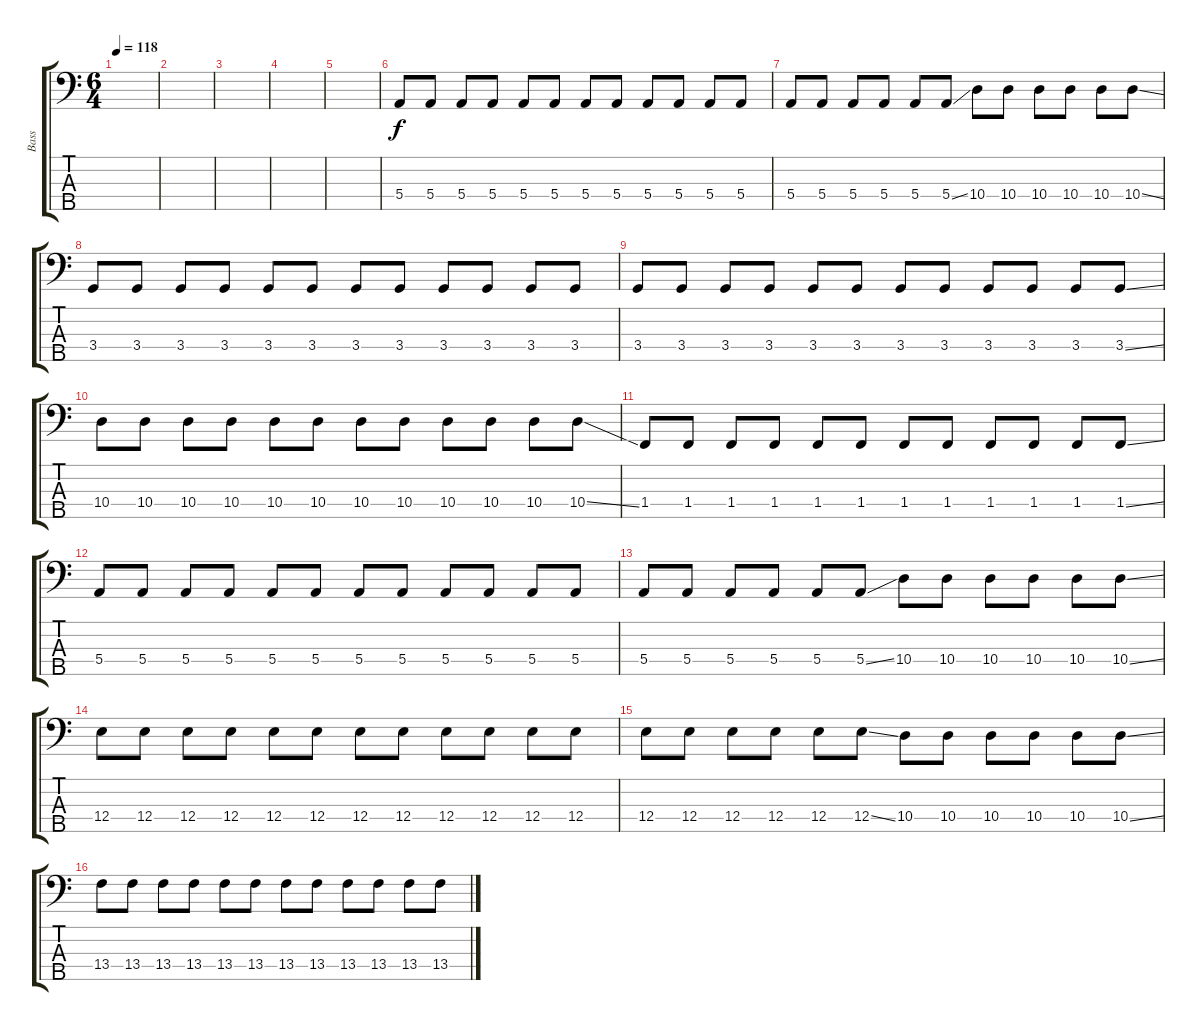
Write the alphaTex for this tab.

\track ("Bass" "Bass") {instrument electricbassfinger}
\staff {score tabs}
\tuning (G2 D2 A1 E1 A0) {hide}
\ts (6 4)
\tempo 118
\clef f4
\ks c
|
|
|
|
|
\section ("" "")
5.4.8 5.4.8 5.4.8 5.4.8 5.4.8 5.4.8 5.4.8 5.4.8 5.4.8 5.4.8 5.4.8 5.4.8 |
5.4.8 5.4.8 5.4.8 5.4.8 5.4.8 5.4{ss}.8 10.4.8 10.4.8 10.4.8 10.4.8 10.4.8 10.4{ss}.8 |
3.4.8 3.4.8 3.4.8 3.4.8 3.4.8 3.4.8 3.4.8 3.4.8 3.4.8 3.4.8 3.4.8 3.4.8 |
3.4.8 3.4.8 3.4.8 3.4.8 3.4.8 3.4.8 3.4.8 3.4.8 3.4.8 3.4.8 3.4.8 3.4{ss}.8 |
10.4.8 10.4.8 10.4.8 10.4.8 10.4.8 10.4.8 10.4.8 10.4.8 10.4.8 10.4.8 10.4.8 10.4{ss}.8 |
1.4.8 1.4.8 1.4.8 1.4.8 1.4.8 1.4.8 1.4.8 1.4.8 1.4.8 1.4.8 1.4.8 1.4{ss}.8 |
5.4.8 5.4.8 5.4.8 5.4.8 5.4.8 5.4.8 5.4.8 5.4.8 5.4.8 5.4.8 5.4.8 5.4.8 |
5.4.8 5.4.8 5.4.8 5.4.8 5.4.8 5.4{ss}.8 10.4.8 10.4.8 10.4.8 10.4.8 10.4.8 10.4{ss}.8 |
12.4.8 12.4.8 12.4.8 12.4.8 12.4.8 12.4.8 12.4.8 12.4.8 12.4.8 12.4.8 12.4.8 12.4.8 |
12.4.8 12.4.8 12.4.8 12.4.8 12.4.8 12.4{ss}.8 10.4.8 10.4.8 10.4.8 10.4.8 10.4.8 10.4{ss}.8 |
13.4.8 13.4.8 13.4.8 13.4.8 13.4.8 13.4.8 13.4.8 13.4.8 13.4.8 13.4.8 13.4.8 13.4{ss}.8
